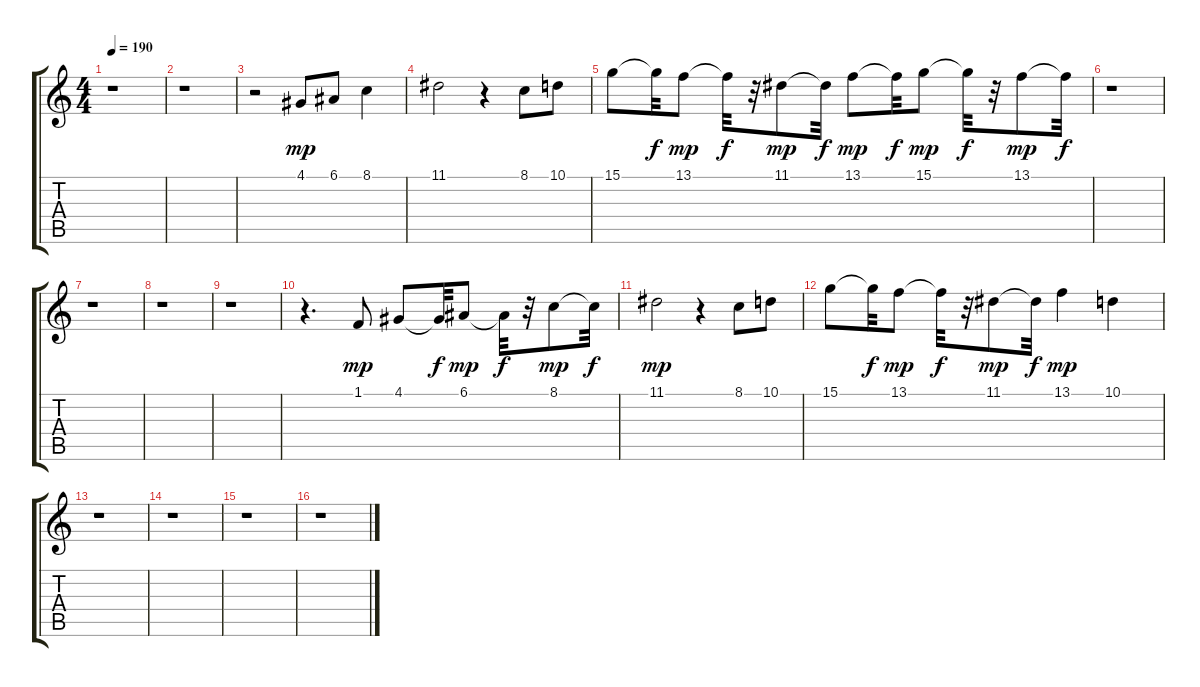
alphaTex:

\track "" {instrument harmonica}
\staff {score tabs}
\tuning (E4 B3 G3 D3 A2 E2) {hide}
\ts (4 4)
\tempo 190
\clef g2
\ks c
r.1{dy mp} |
r.1 |
r.2 4.1.8 6.1.8 8.1.4 |
11.1.2 r.4 8.1.8 10.1.8 |
15.1.8 15.1{t}.32{dy f} 13.1.8{dy mp} 13.1{t}.32{dy f} r.32 11.1.8{dy mp} 11.1{t}.32{dy f} 13.1.8{dy mp} 13.1{t}.32{dy f} 15.1.8{dy mp} 15.1{t}.32{dy f} r.32 13.1.8{dy mp} 13.1{t}.32{dy f} |
r.1 |
r.1 |
r.1 |
r.1 |
r.4{d} 1.1.8{dy mp} 4.1.8 4.1{t}.32{dy f} 6.1.8{dy mp} 6.1{t}.32{dy f} r.32 8.1.8{dy mp} 8.1{t}.32{dy f} |
11.1.2{dy mp} r.4 8.1.8 10.1.8 |
15.1.8 15.1{t}.32{dy f} 13.1.8{dy mp} 13.1{t}.32{dy f} r.32 11.1.8{dy mp} 11.1{t}.32{dy f} 13.1.4{dy mp} 10.1.4 |
r.1 |
r.1 |
r.1 |
r.1
